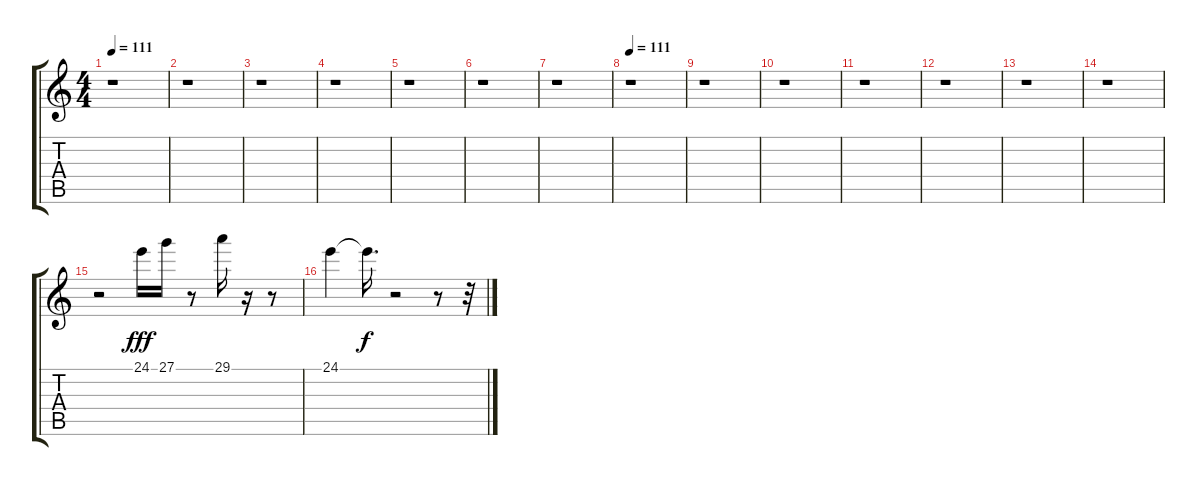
\track "" {instrument fx4atmosphere}
\staff {score tabs}
\tuning (E4 B3 G3 D3 A2 E2) {hide}
\ts (4 4)
\tempo 111
\clef g2
\ks c
r.1{dy fff} |
r.1 |
r.1 |
r.1 |
r.1 |
r.1 |
r.1 |
\tempo 111
r.1 |
r.1 |
r.1 |
r.1 |
r.1 |
r.1 |
r.1 |
r.2 24.1.16 27.1.16 r.8 29.1.16 r.16 r.8 |
24.1.4 24.1{t}.16{d dy f} r.2 r.8 r.32
